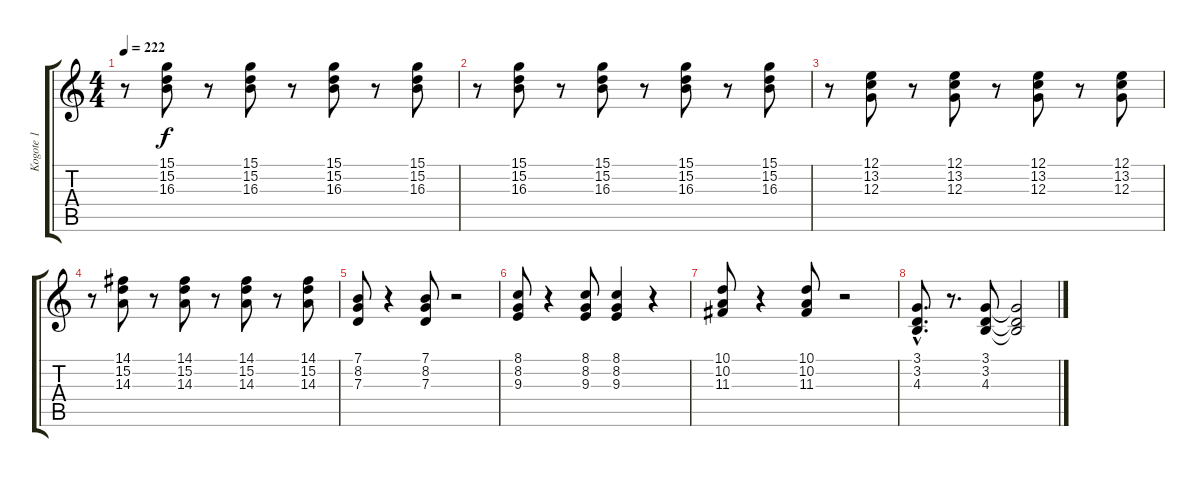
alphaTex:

\track ("Kogote 1" "Kogote 1") {instrument drawbarorgan}
\staff {score tabs}
\tuning (E4 B3 G3 D3 A2 E2) {hide}
\ts (4 4)
\tempo 222
\clef g2
\ks c
r.8{dy f} (15.1 15.2 16.3).8 r.8 (15.1 15.2 16.3).8 r.8 (15.1 15.2 16.3).8 r.8 (15.1 15.2 16.3).8 |
r.8 (15.1 15.2 16.3).8 r.8 (15.1 15.2 16.3).8 r.8 (15.1 15.2 16.3).8 r.8 (15.1 15.2 16.3).8 |
r.8 (12.1 13.2 12.3).8 r.8 (12.1 13.2 12.3).8 r.8 (12.1 13.2 12.3).8 r.8 (12.1 13.2 12.3).8 |
r.8 (14.1 15.2 14.3).8 r.8 (14.1 15.2 14.3).8 r.8 (14.1 15.2 14.3).8 r.8 (14.1 15.2 14.3).8 |
(7.1 8.2 7.3).8 r.4 (7.1 8.2 7.3).8 r.2 |
(8.1 8.2 9.3).8 r.4 (8.1 8.2 9.3).8 (8.1 8.2 9.3).4 r.4 |
(10.1 10.2 11.3).8 r.4 (10.1 10.2 11.3).8 r.2 |
(3.1{hac} 3.2{hac} 4.3{hac}).8{d} r.8{d} (3.1 3.2 4.3).8 (3.1{t} 3.2{t} 4.3{t}).2
